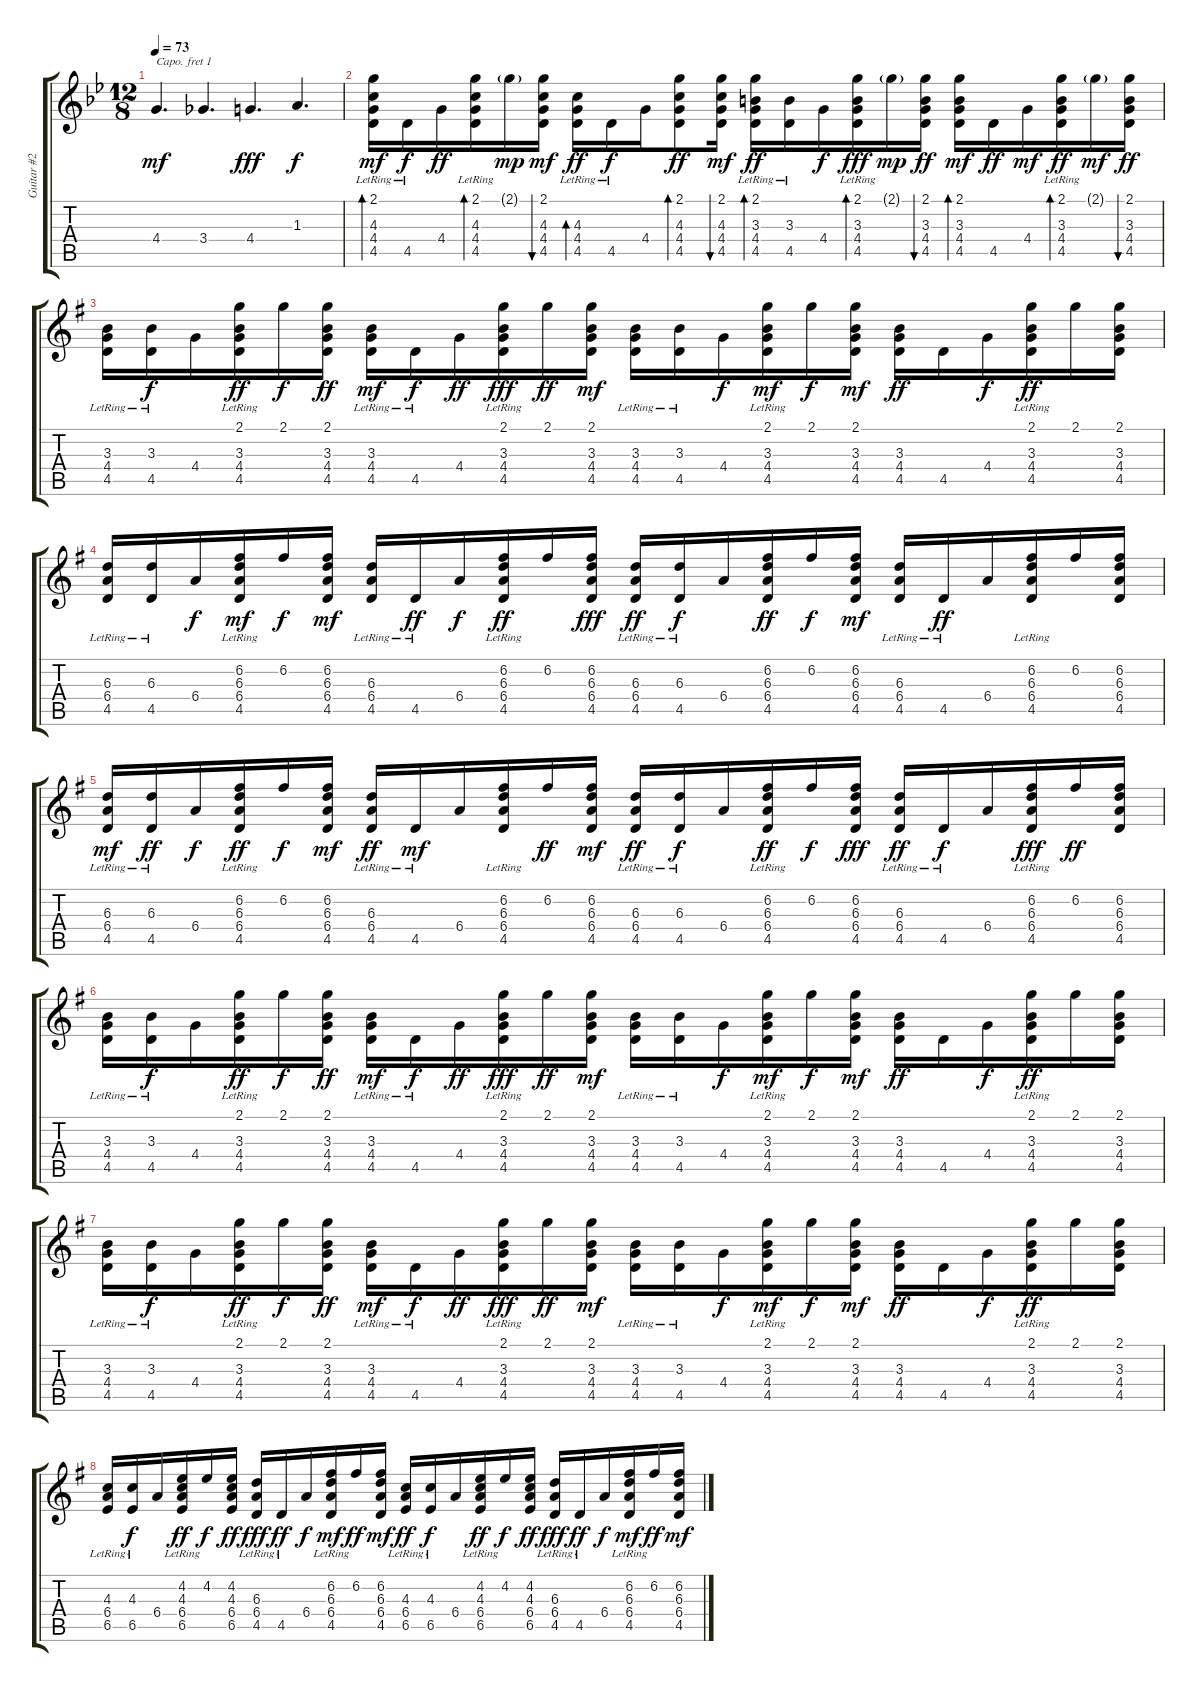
\track ("Guitar #2" "Guitar #2") {instrument acousticguitarnylon}
\staff {score tabs}
\capo 1
\tuning (E4 B3 G3 D3 A2 E2) {hide}
\ts (12 8)
\tempo 73
\clef g2
\ks bb
4.4.4{d dy mf} 3.4.4{d} 4.4.4{d dy fff} 1.3.4{d dy f} |
(2.1{lr} 4.3{lr} 4.4{lr} 4.5{lr}).16{bd 60 dy mf} 4.5{lr}.16{dy f} 4.4.16{dy ff} (2.1{lr} 4.3{lr} 4.4{lr} 4.5{lr}).16{bd 60} 2.1{g}.16{dy mp} (2.1 4.3 4.4 4.5).16{bu 60 dy mf} (4.3{lr} 4.4{lr} 4.5{lr}).16{bd 60 dy ff} 4.5{lr}.16{dy f} 4.4.16 (2.1 4.3 4.4 4.5).8{bd 60 dy ff} (2.1 4.3 4.4 4.5).16{bu 60 dy mf} (2.1{lr} 3.3{lr} 4.4{lr} 4.5{lr}).16{bd 60 dy ff} (3.3{lr} 4.5{lr}).16 4.4.16{dy f} (2.1{lr} 3.3{lr} 4.4{lr} 4.5{lr}).16{bd 60 dy fff} 2.1{g}.16{dy mp} (2.1 3.3 4.4 4.5).16{bu 60 dy ff} (2.1 3.3 4.4 4.5).16{bd 60 dy mf} 4.5.16{dy ff} 4.4.16{dy mf} (2.1{lr} 3.3{lr} 4.4{lr} 4.5{lr}).16{bd 60 dy ff} 2.1{g}.16{dy mf} (2.1 3.3 4.4 4.5).16{bu 60 dy ff} |
\ks g
(3.3{lr} 4.4{lr} 4.5{lr}).16 (3.3{lr} 4.5{lr}).16{dy f} 4.4.16 (2.1{lr} 3.3{lr} 4.4{lr} 4.5{lr}).16{dy ff} 2.1.16{dy f} (2.1 3.3 4.4 4.5).16{dy ff} (3.3{lr} 4.4{lr} 4.5{lr}).16{dy mf} 4.5{lr}.16{dy f} 4.4.16{dy ff} (2.1{lr} 3.3{lr} 4.4{lr} 4.5{lr}).16{dy fff} 2.1.16{dy ff} (2.1 3.3 4.4 4.5).16{dy mf} (3.3{lr} 4.4{lr} 4.5{lr}).16 (3.3{lr} 4.5{lr}).16 4.4.16{dy f} (2.1{lr} 3.3{lr} 4.4{lr} 4.5{lr}).16{dy mf} 2.1.16{dy f} (2.1 3.3 4.4 4.5).16{dy mf} (3.3 4.4 4.5).16{dy ff} 4.5.16 4.4.16{dy f} (2.1{lr} 3.3{lr} 4.4{lr} 4.5{lr}).16{dy ff} 2.1.16 (2.1 3.3 4.4 4.5).16 |
(6.3{lr} 6.4{lr} 4.5{lr}).16 (6.3{lr} 4.5{lr}).16 6.4.16{dy f} (6.2{lr} 6.3{lr} 6.4{lr} 4.5{lr}).16{dy mf} 6.2.16{dy f} (6.2 6.3 6.4 4.5).16{dy mf} (6.3{lr} 6.4{lr} 4.5{lr}).16 4.5{lr}.16{dy ff} 6.4.16{dy f} (6.2{lr} 6.3{lr} 6.4{lr} 4.5{lr}).16{dy ff} 6.2.16 (6.2 6.3 6.4 4.5).16{dy fff} (6.3{lr} 6.4{lr} 4.5{lr}).16{dy ff} (6.3{lr} 4.5{lr}).16{dy f} 6.4.16 (6.2 6.3 6.4 4.5).16{dy ff} 6.2.16{dy f} (6.2 6.3 6.4 4.5).16{dy mf} (6.3{lr} 6.4{lr} 4.5{lr}).16 4.5{lr}.16{dy ff} 6.4.16 (6.2{lr} 6.3{lr} 6.4{lr} 4.5{lr}).16 6.2.16 (6.2 6.3 6.4 4.5).16 |
(6.3{lr} 6.4{lr} 4.5{lr}).16{dy mf} (6.3{lr} 4.5{lr}).16{dy ff} 6.4.16{dy f} (6.2{lr} 6.3{lr} 6.4{lr} 4.5{lr}).16{dy ff} 6.2.16{dy f} (6.2 6.3 6.4 4.5).16{dy mf} (6.3{lr} 6.4{lr} 4.5{lr}).16{dy ff} 4.5{lr}.16{dy mf} 6.4.16 (6.2{lr} 6.3{lr} 6.4{lr} 4.5{lr}).16 6.2.16{dy ff} (6.2 6.3 6.4 4.5).16{dy mf} (6.3{lr} 6.4{lr} 4.5{lr}).16{dy ff} (6.3{lr} 4.5{lr}).16{dy f} 6.4.16 (6.2{lr} 6.3{lr} 6.4{lr} 4.5{lr}).16{dy ff} 6.2.16{dy f} (6.2 6.3 6.4 4.5).16{dy fff} (6.3{lr} 6.4{lr} 4.5{lr}).16{dy ff} 4.5{lr}.16{dy f} 6.4.16 (6.2{lr} 6.3{lr} 6.4{lr} 4.5{lr}).16{dy fff} 6.2.16{dy ff} (6.2 6.3 6.4 4.5).16 |
(3.3{lr} 4.4{lr} 4.5{lr}).16 (3.3{lr} 4.5{lr}).16{dy f} 4.4.16 (2.1{lr} 3.3{lr} 4.4{lr} 4.5{lr}).16{dy ff} 2.1.16{dy f} (2.1 3.3 4.4 4.5).16{dy ff} (3.3{lr} 4.4{lr} 4.5{lr}).16{dy mf} 4.5{lr}.16{dy f} 4.4.16{dy ff} (2.1{lr} 3.3{lr} 4.4{lr} 4.5{lr}).16{dy fff} 2.1.16{dy ff} (2.1 3.3 4.4 4.5).16{dy mf} (3.3{lr} 4.4{lr} 4.5{lr}).16 (3.3{lr} 4.5{lr}).16 4.4.16{dy f} (2.1{lr} 3.3{lr} 4.4{lr} 4.5{lr}).16{dy mf} 2.1.16{dy f} (2.1 3.3 4.4 4.5).16{dy mf} (3.3 4.4 4.5).16{dy ff} 4.5.16 4.4.16{dy f} (2.1{lr} 3.3{lr} 4.4{lr} 4.5{lr}).16{dy ff} 2.1.16 (2.1 3.3 4.4 4.5).16 |
(3.3{lr} 4.4{lr} 4.5{lr}).16 (3.3{lr} 4.5{lr}).16{dy f} 4.4.16 (2.1{lr} 3.3{lr} 4.4{lr} 4.5{lr}).16{dy ff} 2.1.16{dy f} (2.1 3.3 4.4 4.5).16{dy ff} (3.3{lr} 4.4{lr} 4.5{lr}).16{dy mf} 4.5{lr}.16{dy f} 4.4.16{dy ff} (2.1{lr} 3.3{lr} 4.4{lr} 4.5{lr}).16{dy fff} 2.1.16{dy ff} (2.1 3.3 4.4 4.5).16{dy mf} (3.3{lr} 4.4{lr} 4.5{lr}).16 (3.3{lr} 4.5{lr}).16 4.4.16{dy f} (2.1{lr} 3.3{lr} 4.4{lr} 4.5{lr}).16{dy mf} 2.1.16{dy f} (2.1 3.3 4.4 4.5).16{dy mf} (3.3 4.4 4.5).16{dy ff} 4.5.16 4.4.16{dy f} (2.1{lr} 3.3{lr} 4.4{lr} 4.5{lr}).16{dy ff} 2.1.16 (2.1 3.3 4.4 4.5).16 |
(4.3{lr} 6.4{lr} 6.5{lr}).16 (4.3{lr} 6.5{lr}).16{dy f} 6.4.16 (4.2{lr} 4.3{lr} 6.4{lr} 6.5{lr}).16{dy ff} 4.2.16{dy f} (4.2 4.3 6.4 6.5).16{dy ff} (6.3{lr} 6.4{lr} 4.5{lr}).16{dy fff} 4.5{lr}.16{dy ff} 6.4.16{dy f} (6.2{lr} 6.3{lr} 6.4{lr} 4.5{lr}).16{dy mf} 6.2.16{dy ff} (6.2 6.3 6.4 4.5).16{dy mf} (4.3{lr} 6.4{lr} 6.5{lr}).16{dy ff} (4.3{lr} 6.5{lr}).16{dy f} 6.4.16 (4.2{lr} 4.3{lr} 6.4{lr} 6.5{lr}).16{dy ff} 4.2.16{dy f} (4.2 4.3 6.4 6.5).16{dy ff} (6.3{lr} 6.4{lr} 4.5{lr}).16{dy fff} 4.5{lr}.16{dy ff} 6.4.16{dy f} (6.2{lr} 6.3{lr} 6.4{lr} 4.5{lr}).16{dy mf} 6.2.16{dy ff} (6.2 6.3 6.4 4.5).16{dy mf}
